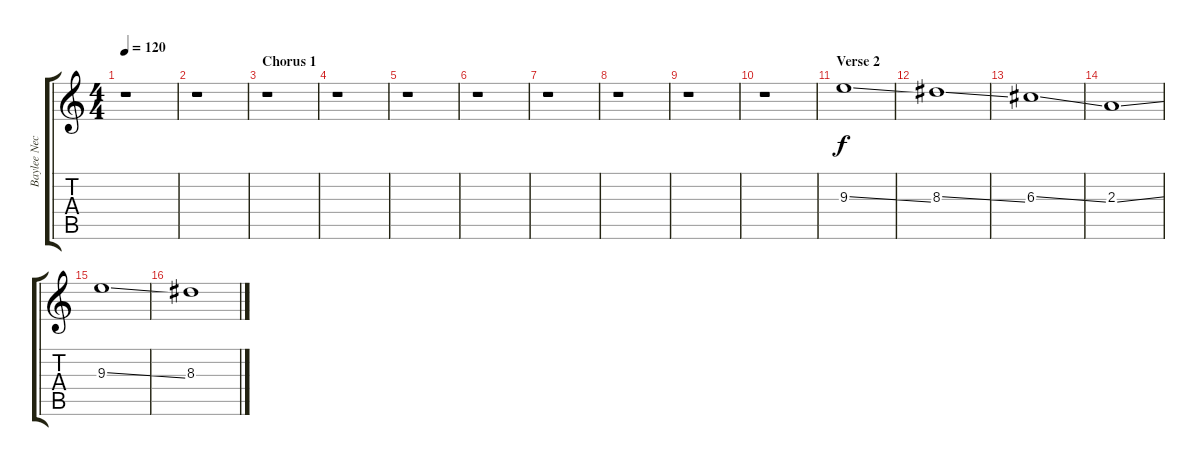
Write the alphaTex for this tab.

\track ("Baylee Neck Distorted" "Baylee Nec") {instrument overdrivenguitar}
\staff {score tabs}
\tuning (E4 B3 G3 D3 A2 E2) {hide}
\ts (4 4)
\tempo 120
\clef g2
\ks c
r.1{dy f} |
r.1 |
\section ("" "Chorus 1")
r.1 |
r.1 |
r.1 |
r.1 |
r.1 |
r.1 |
r.1 |
r.1 |
\section ("" "Verse 2")
9.3{ss}.1 |
8.3{ss}.1 |
6.3{ss}.1 |
2.3{ss}.1 |
9.3{ss}.1 |
8.3{ss}.1
